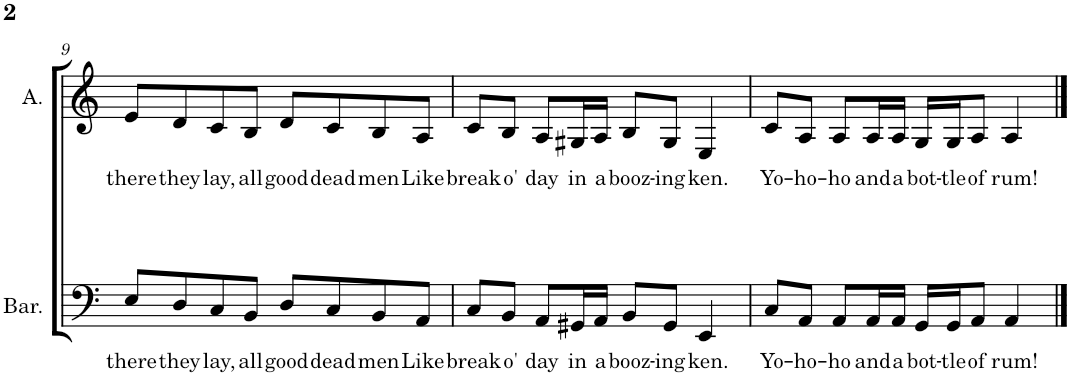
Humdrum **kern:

**kern	**text	**kern	**text
*part2	*part2	*part1	*part1
*staff2	*staff2	*staff1	*staff1
*I"Baritone	*	*I"Alto	*
*I'Bar.	*	*I'A.	*
!!LO:PB:g=z
*clefF4	*	*clefG2	*
*k[]	*	*k[]	*
*M4/4	*	*M4/4	*
=9	=9	=9	=9
!	!LO:LY:b	!	!LO:LY:b
8E/L	there	8e/L	there
!	!LO:LY:b	!	!LO:LY:b
8D/	they	8d/	they
!	!LO:LY:b	!	!LO:LY:b
8C/	lay,	8c/	lay,
!	!LO:LY:b	!	!LO:LY:b
8BB/J	all	8B/J	all
!	!LO:LY:b	!	!LO:LY:b
8D/L	good	8d/L	good
!	!LO:LY:b	!	!LO:LY:b
8C/	dead	8c/	dead
!	!LO:LY:b	!	!LO:LY:b
8BB/	men	8B/	men
!	!LO:LY:b	!	!LO:LY:b
8AA/J	Like	8A/J	Like
=10	=10	=10	=10
!	!LO:LY:b	!	!LO:LY:b
8C/L	break	8c/L	break
!	!LO:LY:b	!	!LO:LY:b
8BB/J	o'	8B/J	o'
!	!LO:LY:b	!	!LO:LY:b
8AA/L	day	8A/L	day
!	!LO:LY:b	!	!LO:LY:b
16GG#X/L	in	16G#X/L	in
!	!LO:LY:b	!	!LO:LY:b
16AA/JJ	a	16A/JJ	a
!	!LO:LY:b	!	!LO:LY:b
8BB/L	booz-	8B/L	booz-
!	!LO:LY:b	!	!LO:LY:b
8GG#/J	-ing	8G#/J	-ing
!	!LO:LY:b	!	!LO:LY:b
4EE/	ken.	4E/	ken.
=11	=11	=11	=11
!	!LO:LY:b	!	!LO:LY:b
8C/L	Yo-	8c/L	Yo-
!	!LO:LY:b	!	!LO:LY:b
8AA/J	-ho-	8A/J	-ho-
!	!LO:LY:b	!	!LO:LY:b
8AA/L	-ho	8A/L	-ho
!	!LO:LY:b	!	!LO:LY:b
16AA/L	and	16A/L	and
!	!LO:LY:b	!	!LO:LY:b
16AA/JJ	a	16A/JJ	a
!	!LO:LY:b	!	!LO:LY:b
16GG/LL	bot-	16G/LL	bot-
!	!LO:LY:b	!	!LO:LY:b
16GG/J	-tle	16G/J	-tle
!	!LO:LY:b	!	!LO:LY:b
8AA/J	of	8A/J	of
!	!LO:LY:b	!	!LO:LY:b
4AA/	rum!	4A/	rum!
==	==	==	==
*-	*-	*-	*-
